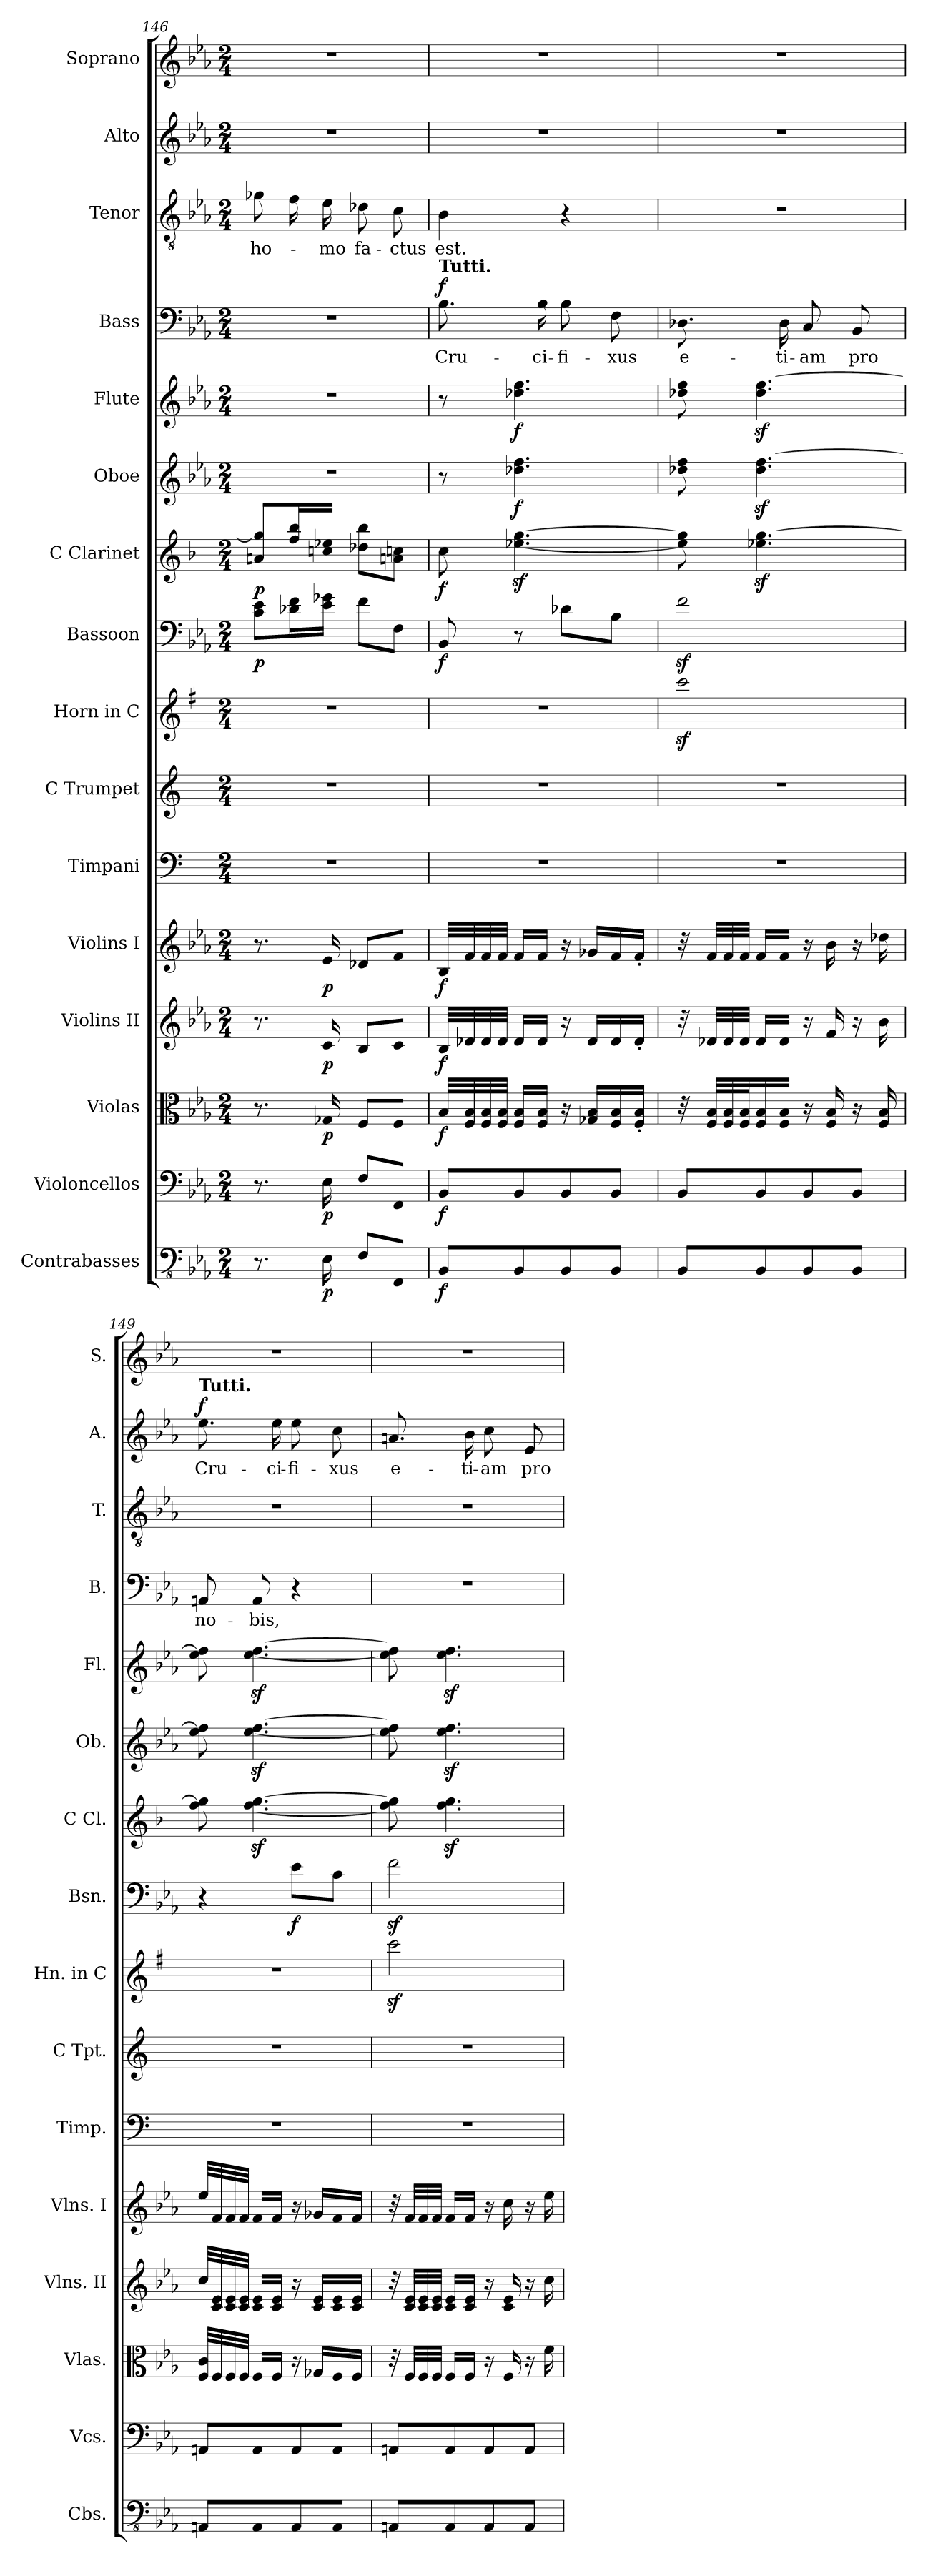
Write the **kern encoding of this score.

**kern	**dynam	**kern	**dynam	**kern	**dynam	**kern	**dynam	**kern	**dynam	**kern	**kern	**kern	**kern	**dynam	**kern	**dynam	**kern	**dynam	**kern	**dynam	**kern	**text	**dynam	**kern	**text	**kern	**text	**dynam	**kern
*part16	*part16	*part15	*part15	*part14	*part14	*part13	*part13	*part12	*part12	*part11	*part10	*part9	*part8	*part8	*part7	*part7	*part6	*part6	*part5	*part5	*part4	*part4	*part4	*part3	*part3	*part2	*part2	*part2	*part1
*staff16	*staff16	*staff15	*staff15	*staff14	*staff14	*staff13	*staff13	*staff12	*staff12	*staff11	*staff10	*staff9	*staff8	*staff8	*staff7	*staff7	*staff6	*staff6	*staff5	*staff5	*staff4	*staff4	*staff4	*staff3	*staff3	*staff2	*staff2	*staff2	*staff1
*I"Contrabasses	*	*I"Violoncellos	*	*I"Violas	*	*I"Violins II	*	*I"Violins I	*	*I"Timpani	*I"C Trumpet	*I"Horn in C	*I"Bassoon	*	*I"C Clarinet	*	*I"Oboe	*	*I"Flute	*	*I"Bass	*	*	*I"Tenor	*	*I"Alto	*	*	*I"Soprano
*I'Cbs.	*	*I'Vcs.	*	*I'Vlas.	*	*I'Vlns. II	*	*I'Vlns. I	*	*I'Timp.	*I'C Tpt.	*I'Hn. in C	*I'Bsn.	*	*I'C Cl.	*	*I'Ob.	*	*I'Fl.	*	*I'B.	*	*	*I'T.	*	*I'A.	*	*	*I'S.
*clefFv4	*	*clefF4	*	*clefC3	*	*clefG2	*	*clefG2	*	*clefF4	*clefG2	*clefG2	*clefF4	*	*clefG2	*	*clefG2	*	*clefG2	*	*clefF4	*	*	*clefGv2	*	*clefG2	*	*	*clefG2
*	*	*	*	*	*	*	*	*	*	*	*	*ITrd4c7	*	*	*ITrd1c2	*	*	*	*	*	*	*	*	*	*	*	*	*	*
*k[b-e-a-]	*	*k[b-e-a-]	*	*k[b-e-a-]	*	*k[b-e-a-]	*	*k[b-e-a-]	*	*k[]	*k[]	*k[]	*k[b-e-a-]	*	*k[b-e-a-]	*	*k[b-e-a-]	*	*k[b-e-a-]	*	*k[b-e-a-]	*	*	*k[b-e-a-]	*	*k[b-e-a-]	*	*	*k[b-e-a-]
*M2/4	*	*M2/4	*	*M2/4	*	*M2/4	*	*M2/4	*	*M2/4	*M2/4	*M2/4	*M2/4	*	*M2/4	*	*M2/4	*	*M2/4	*	*M2/4	*	*	*M2/4	*	*M2/4	*	*	*M2/4
=146	=146	=146	=146	=146	=146	=146	=146	=146	=146	=146	=146	=146	=146	=146	=146	=146	=146	=146	=146	=146	=146	=146	=146	=146	=146	=146	=146	=146	=146
!	!	!	!	!	!	!	!	!	!	!	!	!	!	!LO:DY:b	!	!LO:DY:b	!	!	!	!	!	!	!	!	!LO:LY:b	!	!	!	!
8.r	.	8.r	.	8.r	.	8.r	.	8.r	.	2r	2r	2r	8c\ 8e-\L	p	8gn/ 8ff-/]L	p	2r	.	2r	.	2r	.	.	8g-X\	ho-	2r	.	.	2r
.	.	.	.	.	.	.	.	.	.	.	.	.	16d-X\ 16f\L	.	16ee-/ 16aa-/L	.	.	.	.	.	.	.	.	16f\	.	.	.	.	.
!	!LO:DY:b	!	!LO:DY:b	!	!LO:DY:b	!	!LO:DY:b	!	!LO:DY:b	!	!	!	!	!	!	!	!	!	!	!	!	!	!	!	!LO:LY:b	!	!	!	!
16EE-\	p	16E-\	p	16G-X/	p	16c/	p	16e-/	p	.	.	.	16e-\ 16g-X\JJ	.	16b-X/ 16dd-X/JJ	.	.	.	.	.	.	.	.	16e-\	-mo	.	.	.	.
!	!	!	!	!	!	!	!	!	!	!	!	!	!	!	!	!	!	!	!	!	!	!	!	!	!LO:LY:b	!	!	!	!
8FF/L	.	8F/L	.	8F/L	.	8B-/L	.	8d-X/L	.	.	.	.	8f\L	.	8cc-X\ 8aa-\L	.	.	.	.	.	.	.	.	8d-X\	fa-	.	.	.	.
!	!	!	!	!	!	!	!	!	!	!	!	!	!	!	!	!	!	!	!	!	!	!	!	!	!LO:LY:b	!	!	!	!
8FFF/J	.	8FF/J	.	8F/J	.	8c/J	.	8f/J	.	.	.	.	8F\J	.	8gn\ 8b-X\J	.	.	.	.	.	.	.	.	8c\	-ctus	.	.	.	.
!!LO:PB:g=z
=147	=147	=147	=147	=147	=147	=147	=147	=147	=147	=147	=147	=147	=147	=147	=147	=147	=147	=147	=147	=147	=147	=147	=147	=147	=147	=147	=147	=147	=147
!	!	!	!	!	!	!	!	!	!	!	!	!	!	!	!	!	!	!	!	!	!LO:TX:a:B:t=Tutti.	!	!	!	!	!	!	!	!
!	!LO:DY:b	!	!LO:DY:b	!	!LO:DY:b	!	!LO:DY:b	!	!LO:DY:b	!	!	!	!	!LO:DY:b	!	!LO:DY:b	!	!	!	!	!	!LO:LY:b	!LO:DY:b	!	!LO:LY:b	!	!	!	!
8BBB-/L	f	8BB-/L	f	32B-/LLL	f	32B-/LLL	f	32B-/LLL	f	2r	2r	2r	8BB-/	f	8b-\	f	8r	.	8r	.	8.B-\	Cru-	f	4B-\	est.	2r	.	.	2r
.	.	.	.	32F/ 32B-/	.	32d-X/	.	32f/	.	.	.	.	.	.	.	.	.	.	.	.	.	.	.	.	.	.	.	.	.
.	.	.	.	32F/ 32B-/	.	32d-/	.	32f/	.	.	.	.	.	.	.	.	.	.	.	.	.	.	.	.	.	.	.	.	.
.	.	.	.	32F/ 32B-/JJJ	.	32d-/JJJ	.	32f/JJJ	.	.	.	.	.	.	.	.	.	.	.	.	.	.	.	.	.	.	.	.	.
!	!	!	!	!	!	!	!	!	!	!	!	!	!	!	!	!	!	!LO:DY:b	!	!LO:DY:b	!	!	!	!	!	!	!	!	!
8BBB-/	.	8BB-/	.	16F/ 16B-/LL	.	16d-/LL	.	16f/LL	.	.	.	.	8r	.	[4.dd-X\z< [4.ff\z<	.	4.dd-X\ 4.ff\	f	4.dd-X\ 4.ff\	f	.	.	.	.	.	.	.	.	.
!	!	!	!	!	!	!	!	!	!	!	!	!	!	!	!	!	!	!	!	!	!	!LO:LY:b	!	!	!	!	!	!	!
.	.	.	.	16F/ 16B-/JJ	.	16d-/JJ	.	16f/JJ	.	.	.	.	.	.	.	.	.	.	.	.	16B-\	-ci-	.	.	.	.	.	.	.
!	!	!	!	!	!	!	!	!	!	!	!	!	!	!	!	!	!	!	!	!	!	!LO:LY:b	!	!	!	!	!	!	!
8BBB-/	.	8BB-/	.	16r	.	16r	.	16r	.	.	.	.	8d-X\L	.	.	.	.	.	.	.	8B-\	-fi-	.	4r	.	.	.	.	.
.	.	.	.	16G-X/ 16B-/LL	.	16d-/LL	.	16g-X/LL	.	.	.	.	.	.	.	.	.	.	.	.	.	.	.	.	.	.	.	.	.
!	!	!	!	!	!	!	!	!	!	!	!	!	!	!	!	!	!	!	!	!	!	!LO:LY:b	!	!	!	!	!	!	!
8BBB-/J	.	8BB-/J	.	16F/ 16B-/	.	16d-/	.	16f/	.	.	.	.	8B-\J	.	.	.	.	.	.	.	8F\	-xus	.	.	.	.	.	.	.
.	.	.	.	16F/' 16B-/'JJ	.	16d-'/JJ	.	16f'/JJ	.	.	.	.	.	.	.	.	.	.	.	.	.	.	.	.	.	.	.	.	.
=148	=148	=148	=148	=148	=148	=148	=148	=148	=148	=148	=148	=148	=148	=148	=148	=148	=148	=148	=148	=148	=148	=148	=148	=148	=148	=148	=148	=148	=148
!	!	!	!	!	!	!	!	!	!	!	!	!	!	!	!	!	!	!	!	!	!	!LO:LY:b	!	!	!	!	!	!	!
8BBB-/L	.	8BB-/L	.	32r	.	32r	.	32r	.	2r	2r	2ffz<\	2fz<\	.	8dd-\] 8ff\]	.	8dd-X\ 8ff\	.	8dd-X\ 8ff\	.	8.D-X\	e-	.	2r	.	2r	.	.	2r
.	.	.	.	32F/ 32B-/LLL	.	32d-X/LLL	.	32f/LLL	.	.	.	.	.	.	.	.	.	.	.	.	.	.	.	.	.	.	.	.	.
.	.	.	.	32F/ 32B-/	.	32d-/	.	32f/	.	.	.	.	.	.	.	.	.	.	.	.	.	.	.	.	.	.	.	.	.
.	.	.	.	32F/ 32B-/J	.	32d-/JJJ	.	32f/JJJ	.	.	.	.	.	.	.	.	.	.	.	.	.	.	.	.	.	.	.	.	.
8BBB-/	.	8BB-/	.	16F/ 16B-/	.	16d-/LL	.	16f/LL	.	.	.	.	.	.	4.dd-X\z< [4.ff\z<	.	4.dd-\z< [4.ff\z<	.	4.dd-\z< [4.ff\z<	.	.	.	.	.	.	.	.	.	.
!	!	!	!	!	!	!	!	!	!	!	!	!	!	!	!	!	!	!	!	!	!	!LO:LY:b	!	!	!	!	!	!	!
.	.	.	.	16F/ 16B-/JJ	.	16d-/JJ	.	16f/JJ	.	.	.	.	.	.	.	.	.	.	.	.	16D-\	-ti-	.	.	.	.	.	.	.
!	!	!	!	!	!	!	!	!	!	!	!	!	!	!	!	!	!	!	!	!	!	!LO:LY:b	!	!	!	!	!	!	!
8BBB-/	.	8BB-/	.	16r	.	16r	.	16r	.	.	.	.	.	.	.	.	.	.	.	.	8C/	-am	.	.	.	.	.	.	.
.	.	.	.	16F/ 16B-/	.	16f/	.	16b-\	.	.	.	.	.	.	.	.	.	.	.	.	.	.	.	.	.	.	.	.	.
!	!	!	!	!	!	!	!	!	!	!	!	!	!	!	!	!	!	!	!	!	!	!LO:LY:b	!	!	!	!	!	!	!
8BBB-/J	.	8BB-/J	.	16r	.	16r	.	16r	.	.	.	.	.	.	.	.	.	.	.	.	8BB-/	pro	.	.	.	.	.	.	.
.	.	.	.	16F/ 16B-/	.	16b-\	.	16dd-X\	.	.	.	.	.	.	.	.	.	.	.	.	.	.	.	.	.	.	.	.	.
=149	=149	=149	=149	=149	=149	=149	=149	=149	=149	=149	=149	=149	=149	=149	=149	=149	=149	=149	=149	=149	=149	=149	=149	=149	=149	=149	=149	=149	=149
!	!	!	!	!	!	!	!	!	!	!	!	!	!	!	!	!	!	!	!	!	!	!	!	!	!	!LO:TX:a:B:t=Tutti.	!	!	!
!	!	!	!	!	!	!	!	!	!	!	!	!	!	!	!	!	!	!	!	!	!	!LO:LY:b	!	!	!	!	!LO:LY:b	!LO:DY:b	!
8AAAn/L	.	8AAn/L	.	32F/ 32c/LLL	.	32cc/LLL	.	32ee-/LLL	.	2r	2r	2r	4r	.	8ee-\ 8ff\]	.	8ee-\ 8ff\]	.	8ee-\ 8ff\]	.	8AAn/	no-	.	2r	.	8.ee-\	Cru-	f	2r
.	.	.	.	32F/	.	32c/ 32e-/	.	32f/	.	.	.	.	.	.	.	.	.	.	.	.	.	.	.	.	.	.	.	.	.
.	.	.	.	32F/	.	32c/ 32e-/	.	32f/	.	.	.	.	.	.	.	.	.	.	.	.	.	.	.	.	.	.	.	.	.
.	.	.	.	32F/JJJ	.	32c/ 32e-/JJJ	.	32f/JJJ	.	.	.	.	.	.	.	.	.	.	.	.	.	.	.	.	.	.	.	.	.
!	!	!	!	!	!	!	!	!	!	!	!	!	!	!	!	!	!	!	!	!	!	!LO:LY:b	!	!	!	!	!	!	!
8AAA/	.	8AA/	.	16F/LL	.	16c/ 16e-/LL	.	16f/LL	.	.	.	.	.	.	[4.ee-\z< [4.ff\z<	.	[4.ee-\z< [4.ff\z<	.	[4.ee-\z< [4.ff\z<	.	8AA/	-bis,	.	.	.	.	.	.	.
!	!	!	!	!	!	!	!	!	!	!	!	!	!	!	!	!	!	!	!	!	!	!	!	!	!	!	!LO:LY:b	!	!
.	.	.	.	16F/JJ	.	16c/ 16e-/JJ	.	16f/JJ	.	.	.	.	.	.	.	.	.	.	.	.	.	.	.	.	.	16ee-\	-ci-	.	.
!	!	!	!	!	!	!	!	!	!	!	!	!	!	!LO:DY:b	!	!	!	!	!	!	!	!	!	!	!	!	!LO:LY:b	!	!
8AAA/	.	8AA/	.	16r	.	16r	.	16r	.	.	.	.	8e-\L	f	.	.	.	.	.	.	4r	.	.	.	.	8ee-\	-fi-	.	.
.	.	.	.	16G-X/LL	.	16c/ 16e-/LL	.	16g-X/LL	.	.	.	.	.	.	.	.	.	.	.	.	.	.	.	.	.	.	.	.	.
!	!	!	!	!	!	!	!	!	!	!	!	!	!	!	!	!	!	!	!	!	!	!	!	!	!	!	!LO:LY:b	!	!
8AAA/J	.	8AA/J	.	16F/	.	16c/ 16e-/	.	16f/	.	.	.	.	8c\J	.	.	.	.	.	.	.	.	.	.	.	.	8cc\	-xus	.	.
.	.	.	.	16F/JJ	.	16c/ 16e-/JJ	.	16f/JJ	.	.	.	.	.	.	.	.	.	.	.	.	.	.	.	.	.	.	.	.	.
=150	=150	=150	=150	=150	=150	=150	=150	=150	=150	=150	=150	=150	=150	=150	=150	=150	=150	=150	=150	=150	=150	=150	=150	=150	=150	=150	=150	=150	=150
!	!	!	!	!	!	!	!	!	!	!	!	!	!	!	!	!	!	!	!	!	!	!	!	!	!	!	!LO:LY:b	!	!
8AAAn/L	.	8AAn/L	.	32r	.	32r	.	32r	.	2r	2r	2ffz<\	2fz<\	.	8ee-\] 8ff\]	.	8ee-\] 8ff\]	.	8ee-\] 8ff\]	.	2r	.	.	2r	.	8.an/	e-	.	2r
.	.	.	.	32F/LLL	.	32c/ 32e-/LLL	.	32f/LLL	.	.	.	.	.	.	.	.	.	.	.	.	.	.	.	.	.	.	.	.	.
.	.	.	.	32F/	.	32c/ 32e-/	.	32f/	.	.	.	.	.	.	.	.	.	.	.	.	.	.	.	.	.	.	.	.	.
.	.	.	.	32F/JJJ	.	32c/ 32e-/JJJ	.	32f/JJJ	.	.	.	.	.	.	.	.	.	.	.	.	.	.	.	.	.	.	.	.	.
8AAA/	.	8AA/	.	16F/LL	.	16c/ 16e-/LL	.	16f/LL	.	.	.	.	.	.	4.ee-\z< 4.ff\z<	.	4.ee-\z< 4.ff\z<	.	4.ee-\z< 4.ff\z<	.	.	.	.	.	.	.	.	.	.
!	!	!	!	!	!	!	!	!	!	!	!	!	!	!	!	!	!	!	!	!	!	!	!	!	!	!	!LO:LY:b	!	!
.	.	.	.	16F/JJ	.	16c/ 16e-/JJ	.	16f/JJ	.	.	.	.	.	.	.	.	.	.	.	.	.	.	.	.	.	16b-\	-ti-	.	.
!	!	!	!	!	!	!	!	!	!	!	!	!	!	!	!	!	!	!	!	!	!	!	!	!	!	!	!LO:LY:b	!	!
8AAA/	.	8AA/	.	16r	.	16r	.	16r	.	.	.	.	.	.	.	.	.	.	.	.	.	.	.	.	.	8cc\	-am	.	.
.	.	.	.	16F/	.	16c/ 16e-/	.	16cc\	.	.	.	.	.	.	.	.	.	.	.	.	.	.	.	.	.	.	.	.	.
!	!	!	!	!	!	!	!	!	!	!	!	!	!	!	!	!	!	!	!	!	!	!	!	!	!	!	!LO:LY:b	!	!
8AAA/J	.	8AA/J	.	16r	.	16r	.	16r	.	.	.	.	.	.	.	.	.	.	.	.	.	.	.	.	.	8e-/	pro	.	.
.	.	.	.	16f\	.	16cc\	.	16ee-\	.	.	.	.	.	.	.	.	.	.	.	.	.	.	.	.	.	.	.	.	.
=	=	=	=	=	=	=	=	=	=	=	=	=	=	=	=	=	=	=	=	=	=	=	=	=	=	=	=	=	=
*-	*-	*-	*-	*-	*-	*-	*-	*-	*-	*-	*-	*-	*-	*-	*-	*-	*-	*-	*-	*-	*-	*-	*-	*-	*-	*-	*-	*-	*-
